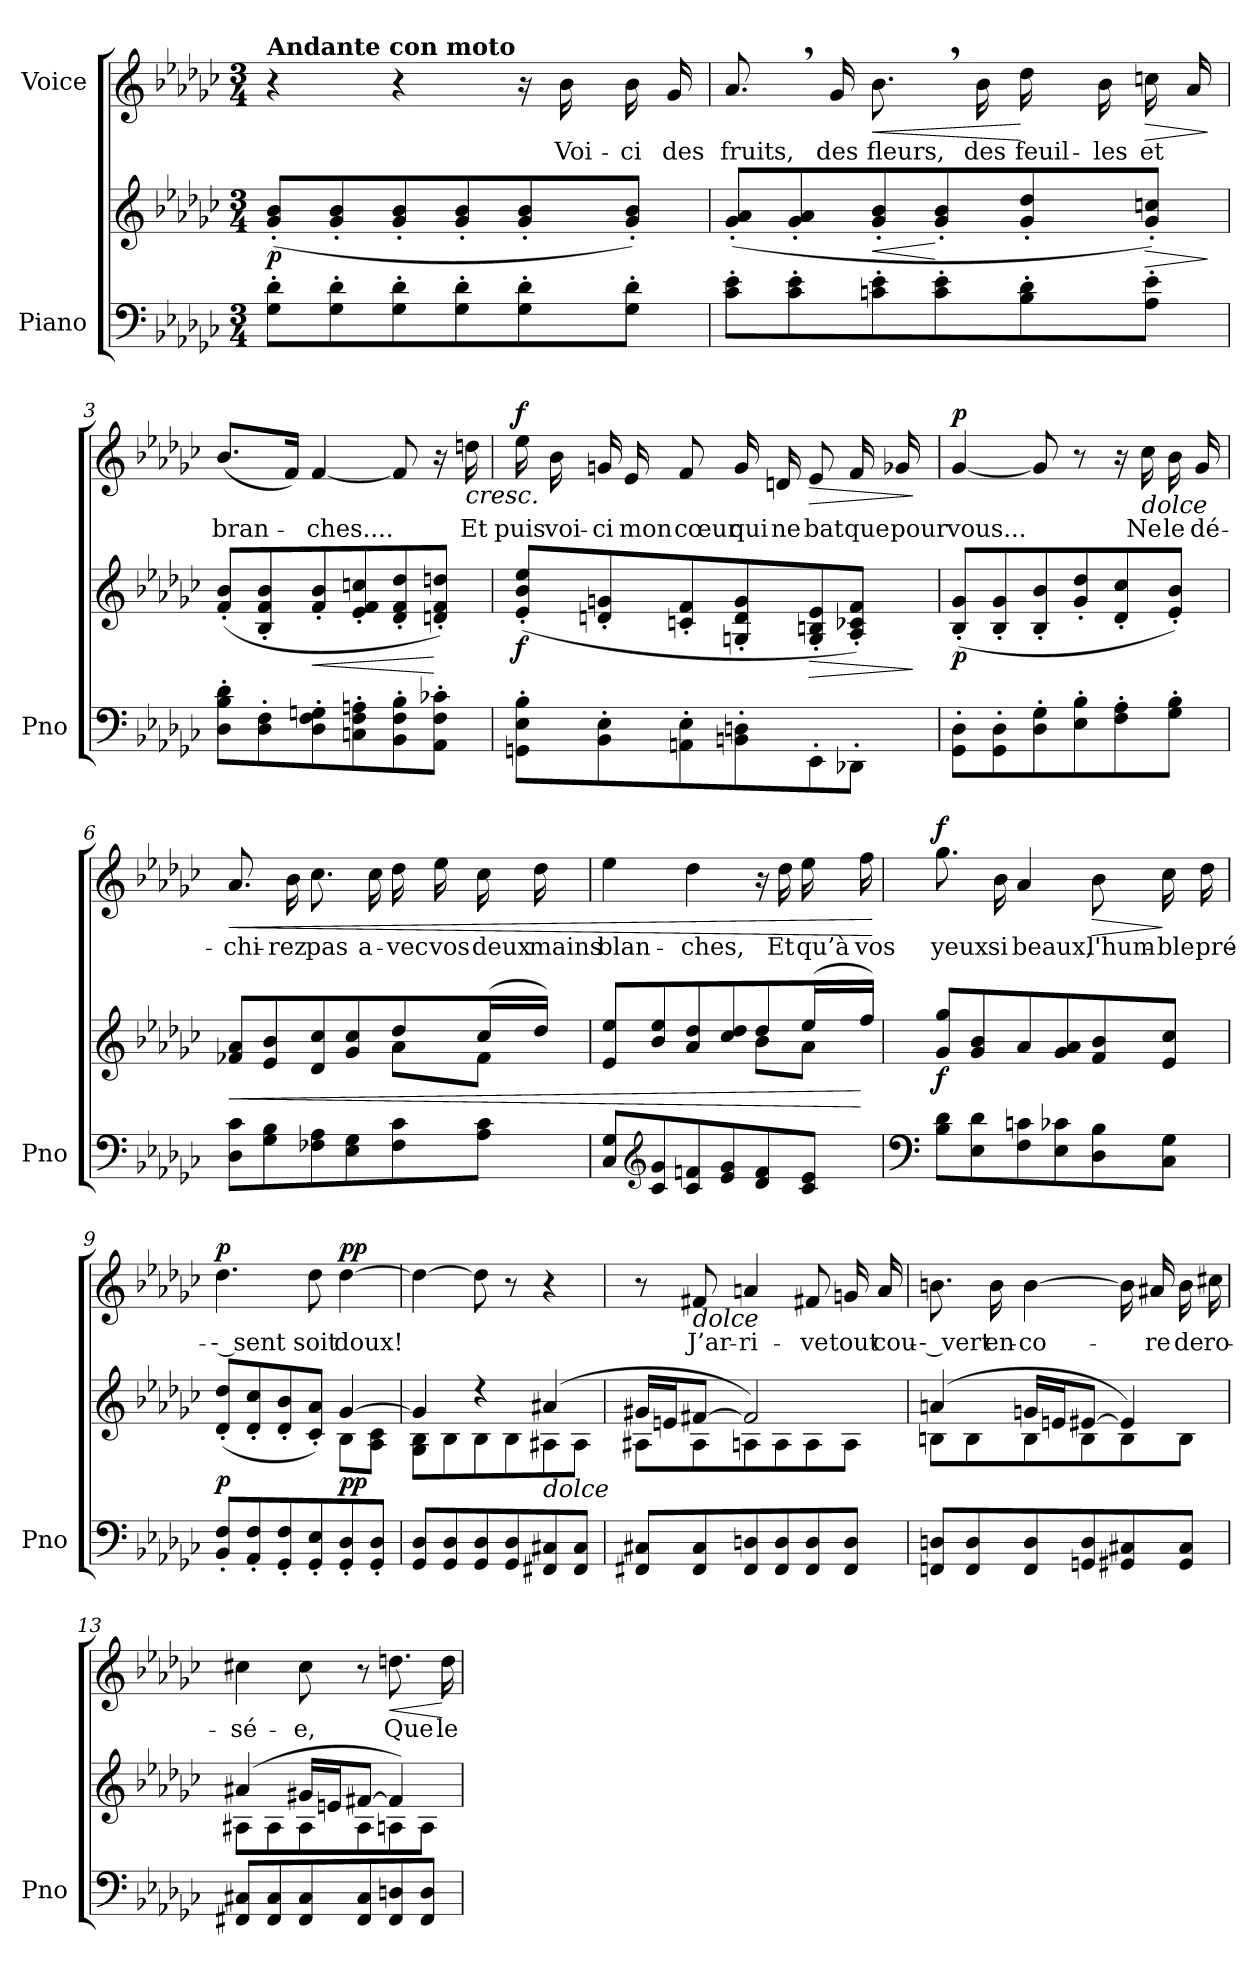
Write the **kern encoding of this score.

**kern	**kern	**dynam	**kern	**text	**dynam
*part2	*part2	*part2	*part1	*part1	*part1
*staff3	*staff2	*staff2/3	*staff1	*staff1	*staff1
*I"Piano	*	*	*I"Voice	*	*
*I'Pno	*	*	*	*	*
*clefF4	*clefG2	*	*clefG2	*	*
*k[b-e-a-d-g-c-]	*k[b-e-a-d-g-c-]	*	*k[b-e-a-d-g-c-]	*	*
*M3/4	*M3/4	*	*M3/4	*	*
*MM69	*MM69	*	*MM69	*	*
=1	=1	=1	=1	=1	=1
!	!	!	!LO:TX:a:B:t=Andante con moto	!	!
!	!	!LO:DY:b	!	!	!
8G-\'> 8d-\'>L	(8g-/'< 8b-/'<L	p	4r	.	.
8G-\'> 8d-\'>	8g-/'< 8b-/'<	.	.	.	.
8G-\'> 8d-\'>	8g-/'< 8b-/'<	.	4r	.	.
8G-\'> 8d-\'>	8g-/'< 8b-/'<	.	.	.	.
8G-\'> 8d-\'>	8g-/'< 8b-/'<	.	16r	.	.
!	!	!	!	!LO:LY:b	!LO:DY:a
!	!	!	!	!	!LO:DY:n=1:a
.	.	.	16b-\	Voi-	p other-dynamics
!	!	!	!	!LO:LY:b	!
8G-\'> 8d-\'>J	8g-/'< 8b-/'<J)	.	16b-\	-ci	.
!	!	!	!	!LO:LY:b	!
.	.	.	16g-/	des	.
=2	=2	=2	=2	=2	=2
!	!	!	!	!LO:LY:b	!
8c-\'> 8e-\'>L	(>8g-/'> 8a-/'>L	.	8.a-,/	fruits,	.
8c-\'> 8e-\'>	8g-/'> 8a-/'>	.	.	.	.
!	!	!	!	!LO:LY:b	!
.	.	.	16g-/	des	.
!	!	!LO:HP:b	!	!LO:LY:b	!LO:HP:b
8cn\'> 8e-\'>	8g-/'> 8b-/'>	<	8.b-,\	fleurs,	<
8c\'> 8e-\'>	8g-/'> 8b-/'>	[	.	.	.
!	!	!	!	!LO:LY:b	!
.	.	.	16b-\	des	.
!	!	!	!	!LO:LY:b	!
8B-\'> 8d-\'>	8g-/'> 8dd-/'>	.	16dd-\	feuil-	[
!	!	!	!	!LO:LY:b	!
.	.	.	16b-\	-les	.
!	!	!LO:HP:b	!	!LO:LY:b	!LO:HP:b
8A-\'> 8e-\'>J	8g-/'> 8ccn/'>J)	>	16ccn\	et	>
.	.	.	16a-/	.	.
.	.	]	.	.	]
!!LO:LB:g=z
=3	=3	=3	=3	=3	=3
!	!	!	!	!LO:LY:b	!
8D-\'> 8B-\'> 8d-\'>L	(>8f/'> 8b-/'>L	.	(8.b-/L	bran-	.
8D-\'> 8F\'>	8B-/'> 8f/'> 8b-/'>	.	.	.	.
.	.	.	16f/Jk)	.	.
!	!	!LO:HP:b	!	!LO:LY:b	!
8D-\'> 8F\'> 8Gn\'>	8f/'> 8b-/'>	<	[4f/	-ches....	.
8Cn\'> 8F\'> 8An\'>	8e-/'> 8f/'> 8ccn/'>	.	.	.	.
8BB-\'> 8F\'> 8B-\'>	8d-/'> 8f/'> 8dd-/'>	.	8f/]	.	.
8AA-\'> 8F\'> 8c-X\'>J	8dn/'> 8f/'> 8ddn/'>J)	[	16r	.	.
!	!	!	!	!LO:LY:b	!LO:HP:b
.	.	.	16ddn\	Et	<
=4	=4	=4	=4	=4	=4
!	!	!LO:DY:b	!	!LO:LY:b	!LO:DY:a
8GGn\'> 8E-\'> 8B-\'>L	(>8e-/'> 8b-/'> 8ee-/'>L	f	16ee-\	puis	f
!	!	!	!	!LO:LY:b	!
.	.	.	16b-\	voi-	[
!	!	!	!	!LO:LY:b	!
8BB-\'> 8E-\'>	8dn/'> 8gn/'>	.	16gn/	-ci	.
!	!	!	!	!LO:LY:b	!
.	.	.	16e-/	mon	.
!	!	!	!	!LO:LY:b	!
8AAn\'> 8E-\'>	8cn/'> 8f/'>	.	8f/	cœur	.
!	!	!	!	!LO:LY:b	!
8BBn\'> 8Dn\'>	8Gn/'> 8d/'> 8g/'>	.	16g/	qui	.
!	!	!	!	!LO:LY:b	!
.	.	.	16dn/	ne	.
!	!	!LO:HP:b	!	!LO:LY:b	!LO:HP:b
8EE-'>\	8G/'> 8Bn/'> 8e-/'>	>	8e-/	bat	>
!	!	!	!	!LO:LY:b	!
8DD-X'>\J	8A-/'> 8c-X/'> 8f/'>J)	.	16f/	que	.
!	!	!	!	!LO:LY:b	!
.	.	.	16g-X/	pour	.
.	.	]	.	.	]
!!LO:LB:g=z
=5	=5	=5	=5	=5	=5
!	!	!LO:DY:b	!	!LO:LY:b	!LO:DY:a
8GG-\'> 8D-\'>L	(>8B-/'> 8g-/'>L	p	[4g-/	vous...	p
8GG-\'> 8D-\'>	8B-/'> 8g-/'>	.	.	.	.
8D-\'> 8G-\'>	8B-/'> 8b-/'>	.	8g-/]	.	.
8E-\'> 8B-\'>	8g-/'> 8dd-/'>	.	8r	.	.
8F\'> 8A-\'>	8d-/'> 8cc-/'>	.	16r	.	.
!	!	!	!LO:TX:b:i:t=dolce	!	!
!	!	!	!	!LO:LY:b	!
.	.	.	16cc-\	Ne	.
!	!	!	!	!LO:LY:b	!
8G-\'> 8B-\'>J	8e-/'> 8b-/'>J)	.	16b-\	le	.
!	!	!	!	!LO:LY:b	!
.	.	.	16g-/	dé-	.
=6	=6	=6	=6	=6	=6
!	!	!LO:HP:b	!	!LO:LY:b	!LO:HP:b
*	*^	*	*	*	*
8D-\ 8c-\L	8f-X/ 8a-/L	2ryy	<	8.a-/	-chi-	<
8G-\ 8B-\	8e-/ 8b-/	.	.	.	.	.
!	!	!	!	!	!LO:LY:b	!
.	.	.	.	16b-\	-rez	.
!	!	!	!	!	!LO:LY:b	!
8F-X\ 8A-\	8d-/ 8cc-/	.	.	8.cc-\	pas	.
8E-\ 8G-\	8g-/ 8cc-/	.	.	.	.	.
!	!	!	!	!	!LO:LY:b	!
.	.	.	.	16cc-\	a-	.
!	!	!	!	!	!LO:LY:b	!
8F-\ 8c-\	8dd-/	8a-\L	.	16dd-\	-vec	.
!	!	!	!	!	!LO:LY:b	!
.	.	.	.	16ee-\	vos	.
!	!	!	!	!	!LO:LY:b	!
8A-\ 8c-\J	(<16cc-/L	8f-\J	.	16cc-\	deux	.
!	!	!	!	!	!LO:LY:b	!
.	16dd-/JJ)	.	.	16dd-\	mains	.
!!LO:PB:g=z
=7	=7	=7	=7	=7	=7	=7
!	!	!	!	!	!LO:LY:b	!
8C-/ 8G-/L	8e-/ 8ee-/L	2ryy	.	4ee-\	blan-	.
*clefG2	*	*	*	*	*	*
8c-/ 8g-/	8b-/ 8ee-/	.	.	.	.	.
!	!	!	!	!	!LO:LY:b	!
8c-/ 8fn/	8a-/ 8dd-/	.	.	4dd-\	-ches,	.
8e-/ 8g-/	8cc-/ 8dd-/	.	.	.	.	.
8d-/ 8f/	8dd-/	8b-\L	.	16r	.	.
!	!	!	!	!	!LO:LY:b	!
.	.	.	.	16dd-\	Et	.
!	!	!	!	!	!LO:LY:b	!
8c-/ 8e-/J	(<16ee-/L	8a-\J	.	16ee-\	qu’à	.
!	!	!	!	!	!LO:LY:b	!
.	16ff/JJ)	.	[	16ff\	vos	.
*	*v	*v	*	*	*	*
.	.	.	.	.	[
=8	=8	=8	=8	=8	=8
*clefF4	*	*	*	*	*
!	!	!LO:DY:b	!	!LO:LY:b	!LO:DY:a
8B-\ 8d-\L	8g-/ 8gg-/L	f	8.gg-\	yeux	f
8E-\ 8d-\	8g-/ 8b-/	.	.	.	.
!	!	!	!	!LO:LY:b	!
.	.	.	16b-\	si	.
!	!	!	!	!LO:LY:b	!
8F\ 8cn\	8a-/	.	4a-/	beaux,	.
8E-\ 8c-X\	8g-/ 8a-/	.	.	.	.
!	!	!	!	!LO:LY:b	!LO:HP:b
8D-\ 8B-\	8f/ 8b-/	.	8b-\	l'hum-	>
!	!	!	!	!LO:LY:b	!
8C-\ 8G-\J	8e-/ 8cc-/J	.	16cc-\	-ble	]
!	!	!	!	!LO:LY:b	!
.	.	.	16dd-\	pré-	.
!!LO:LB:g=z
=9	=9	=9	=9	=9	=9
*	*^	*	*	*	*
!	!	!	!LO:DY:a=2	!	!LO:LY:b	!LO:DY:a
8BB-/'< 8F/'<L	2ryy	(8d-/'> 8dd-/'>L	p	4.dd-\	-- sent	p
8AA-/'< 8F/'<	.	8d-/'> 8cc-/'>	.	.	.	.
8GG-/'< 8F/'<	.	8d-/'> 8b-/'>	.	.	.	.
!	!	!	!	!	!LO:LY:b	!
8GG-/'< 8E-/'<	.	8c-/'> 8a-/'>J)	.	8dd-\	soit	.
!	!	!	!LO:DY:a=2	!	!LO:LY:b	!LO:DY:a
8GG-/'< 8D-/'<	[4g-/	8B-\L	pp	[4dd-\	doux!	pp
8GG-/'< 8D-/'<J	.	8A-\ 8c-\J	.	.	.	.
=10	=10	=10	=10	=10	=10	=10
8GG-/ 8D-/L	4g-/]	8G-\ 8B-\L	.	4dd-\_	.	.
8GG-/ 8D-/	.	8B-\	.	.	.	.
8GG-/ 8D-/	4r	8B-\	.	8dd-\]	.	.
8GG-/ 8D-/	.	8B-\	.	8r	.	.
!	!LO:TX:b:i:t=dolce	!	!	!	!	!
8FF#X/ 8C#X/	(4a#X/	8A#X\	.	4r	.	.
8FF#/ 8C#/J	.	8A#\J	.	.	.	.
=11	=11	=11	=11	=11	=11	=11
8FF#X/ 8C#X/L	16g#X/LL	8A#X\L	.	8r	.	.
.	16en/J	.	.	.	.	.
!	!	!	!	!LO:TX:b:i:t=dolce	!	!
!	!	!	!	!	!LO:LY:b	!
8FF#/ 8C#/	[8f#X/J	8A#\	.	8f#X/	J’ar-	.
!	!	!	!	!	!LO:LY:b	!
8FF#/ 8Dn/	2f#/])	8An\	.	4an/	-ri-	.
8FF#/ 8D/	.	8A\	.	.	.	.
!	!	!	!	!	!LO:LY:b	!
8FF#/ 8D/	.	8A\	.	8f#X/	-ve	.
!	!	!	!	!	!LO:LY:b	!
8FF#/ 8D/J	.	8A\J	.	16gn/	tout	.
!	!	!	!	!	!LO:LY:b	!
.	.	.	.	16a/	cou-	.
!!LO:LB:g=z
=12	=12	=12	=12	=12	=12	=12
!	!	!	!	!	!LO:LY:b	!
8FFn/ 8Dn/L	(4an/	8Bn\L	.	8.bn\	-- vert	.
8FF/ 8D/	.	8B\	.	.	.	.
!	!	!	!	!	!LO:LY:b	!
.	.	.	.	16b\	en-	.
!	!	!	!	!	!LO:LY:b	!
8FF/ 8D/	16gn/LL	8B\	.	[4b\	-co-	.
.	16en/J	.	.	.	.	.
8GGn/ 8D/	[8e#X/J	8B\	.	.	.	.
8GG#X/ 8C#X/	4e#/])	8B\	.	16b\]	.	.
!	!	!	!	!	!LO:LY:b	!
.	.	.	.	16a#X/	-re	.
!	!	!	!	!	!LO:LY:b	!
8GG#/ 8C#/J	.	8B\J	.	16b\	de	.
!	!	!	!	!	!LO:LY:b	!
.	.	.	.	16cc#X\	ro-	.
=13	=13	=13	=13	=13	=13	=13
!	!	!	!	!	!LO:LY:b	!
8FF#X/ 8C#X/L	(4a#X/	8A#X\L	.	4cc#X\	-sé-	.
8FF#/ 8C#/	.	8A#\	.	.	.	.
!	!	!	!	!	!LO:LY:b	!
8FF#/ 8C#/	16g#X/LL	8A#\	.	8cc#\	-e,	.
.	16en/J	.	.	.	.	.
8FF#/ 8C#/	[8f#X/J	8A#\	.	8r	.	.
!	!	!	!	!	!LO:LY:b	!LO:HP:b
8FF#/ 8Dn/	4f#/])	8An\	.	8.ddn\	Que	<
8FF#/ 8D/J	.	8A\J	.	.	.	.
!	!	!	!	!	!LO:LY:b	!
.	.	.	.	16dd\	le	[
*	*v	*v	*	*	*	*
=	=	=	=	=	=
*-	*-	*-	*-	*-	*-
